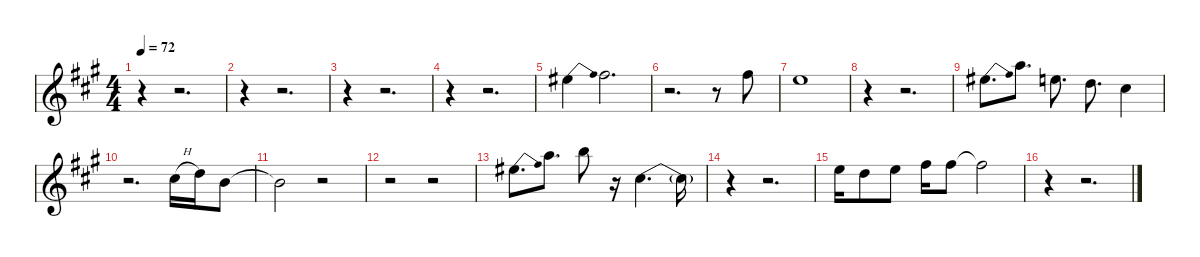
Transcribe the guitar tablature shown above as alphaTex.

\defaultSystemsLayout 4
\hideDynamics
\bracketExtendMode nobrackets
\singleTrackTrackNamePolicy hidden
\multiTrackTrackNamePolicy hidden
\firstSystemTrackNameMode fullname
\firstSystemTrackNameOrientation horizontal
\otherSystemsTrackNameOrientation horizontal
\track ("Voice" "sax.") {instrument baritonesax}
\staff {score}
\tuning (E4 B3 G3 D3 A2 E2)
\displaytranspose 21
\ts (4 4)
\tempo 72
\clef g2
\ks a
r.4{dy f beam Down} r.2{d beam Down} |
r.4{beam Down} r.2{d beam Down} |
r.4{beam Down} r.2{d beam Down} |
r.4{beam Down} r.2{d beam Down} |
1.3{be (bend 0 0 15 2) acc #}.4{beam Down} 2.3{acc #}.2{d beam Down} |
r.2{d beam Down} r.8{beam Down} 2.3{acc #}.8{beam Down} |
0.3{acc forcenatural}.1{beam Down} |
r.4{beam Down} r.2{d beam Down} |
1.3{be (bend 0 0 15 2) acc #}.8{d beam Down} 1.2{acc forcenatural}.8{d beam Down} 0.3{acc forcenatural}.8{d beam Down} 3.4{acc forcenatural}.8{d beam Down} 2.4{acc #}.4{beam Down} |
r.2{d beam Down} 2.4{h acc #}.16{beam Down} 3.4{acc forcenatural}.16{beam Down} 0.4{acc forcenatural}.8{beam Down} |
0.4{t acc forcenatural}.2{beam Down} r.2{beam Down} |
r.2{beam Down} r.2{beam Down} |
1.3{be (bend 0 0 15 2) acc #}.8{d beam Down} 1.2{acc forcenatural}.8{d beam Down} 3.2{acc forcenatural}.8{beam Down} r.16{beam Down} 2.4{be (bendrelease 0 0 30 1 30 1 60 0) acc #}.4{d beam Down} 2.4{be (hold 0 0 60 0) t acc #}.16{beam Down} |
r.4{beam Down} r.2{d beam Down} |
0.3{acc forcenatural}.16{beam Down} 3.4{acc forcenatural}.8{beam Down} 0.3{acc forcenatural}.8{beam Down} 2.3{acc #}.16{beam Down} 2.3{acc #}.8{beam Down} 2.3{t acc #}.2{beam Down} |
r.4{beam Down} r.2{d beam Down}
